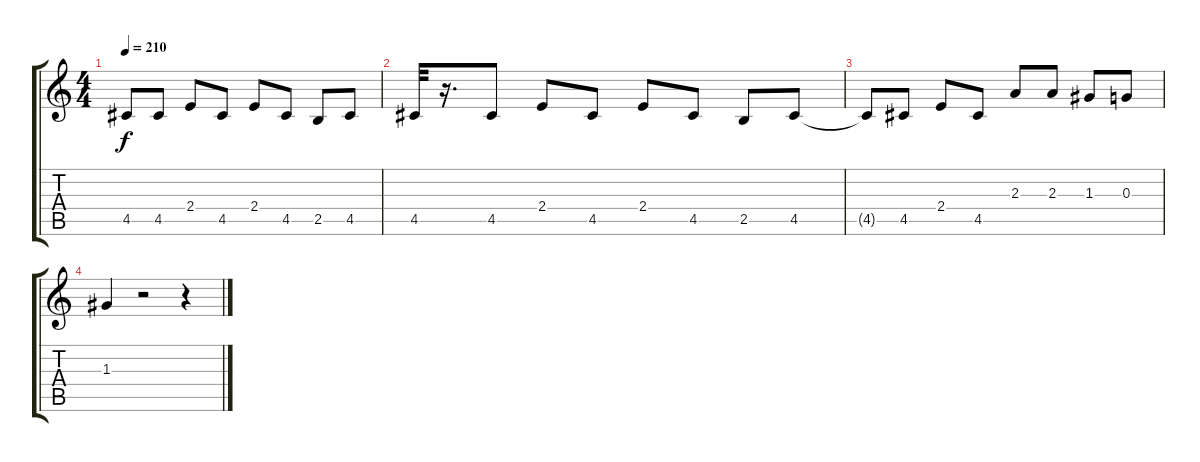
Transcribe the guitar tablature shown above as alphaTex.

\track "" {instrument distortionguitar}
\staff {score tabs}
\tuning (E4 B3 G3 D3 A2 E2) {hide}
\ts (4 4)
\tempo 210
\clef g2
\ks c
4.5{t}.8{dy f} 4.5.8 2.4.8 4.5.8 2.4.8 4.5.8 2.5.8 4.5.8 |
4.5.32 r.16{d} 4.5.8 2.4.8 4.5.8 2.4.8 4.5.8 2.5.8 4.5.8 |
4.5{t}.8 4.5.8 2.4.8 4.5.8 2.3.8 2.3.8 1.3.8 0.3.8 |
1.3.4 r.2 r.4
